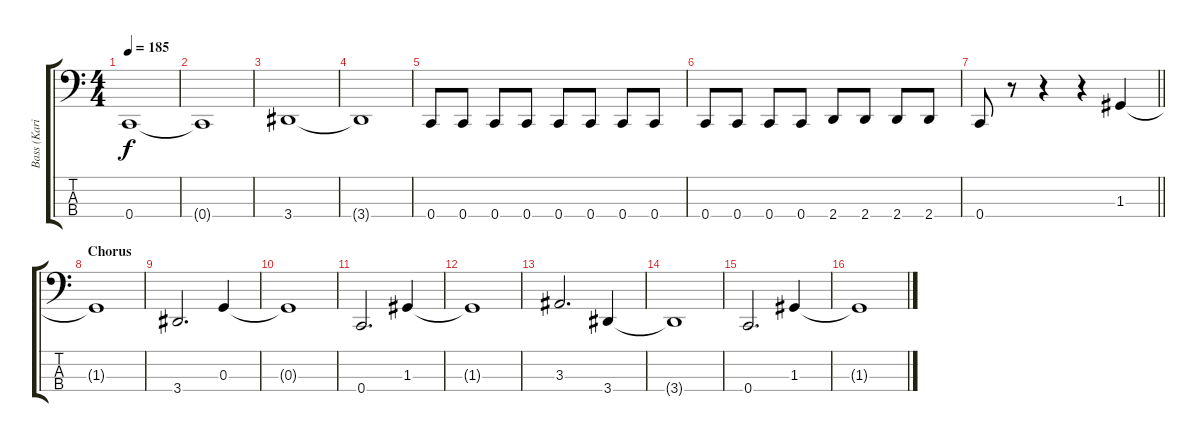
\track ("Bass (Karin Axelsson)" "Bass (Kari") {instrument electricbasspick}
\staff {score tabs}
\tuning (F2 C2 G1 C1) {hide}
\ts (4 4)
\tempo 185
\clef f4
\ks c
0.4.1{dy f} |
0.4{t}.1 |
3.4.1 |
3.4{t}.1 |
0.4.8 0.4.8 0.4.8 0.4.8 0.4.8 0.4.8 0.4.8 0.4.8 |
0.4.8 0.4.8 0.4.8 0.4.8 2.4.8 2.4.8 2.4.8 2.4.8 |
\barLineRight lightlight
0.4.8 r.8 r.4 r.4 1.3.4 |
\section ("" "Chorus")
1.3{t}.1 |
3.4.2{d} 0.3.4 |
0.3{t}.1 |
0.4.2{d} 1.3.4 |
1.3{t}.1 |
3.3.2{d} 3.4.4 |
3.4{t}.1 |
0.4.2{d} 1.3.4 |
1.3{t}.1
